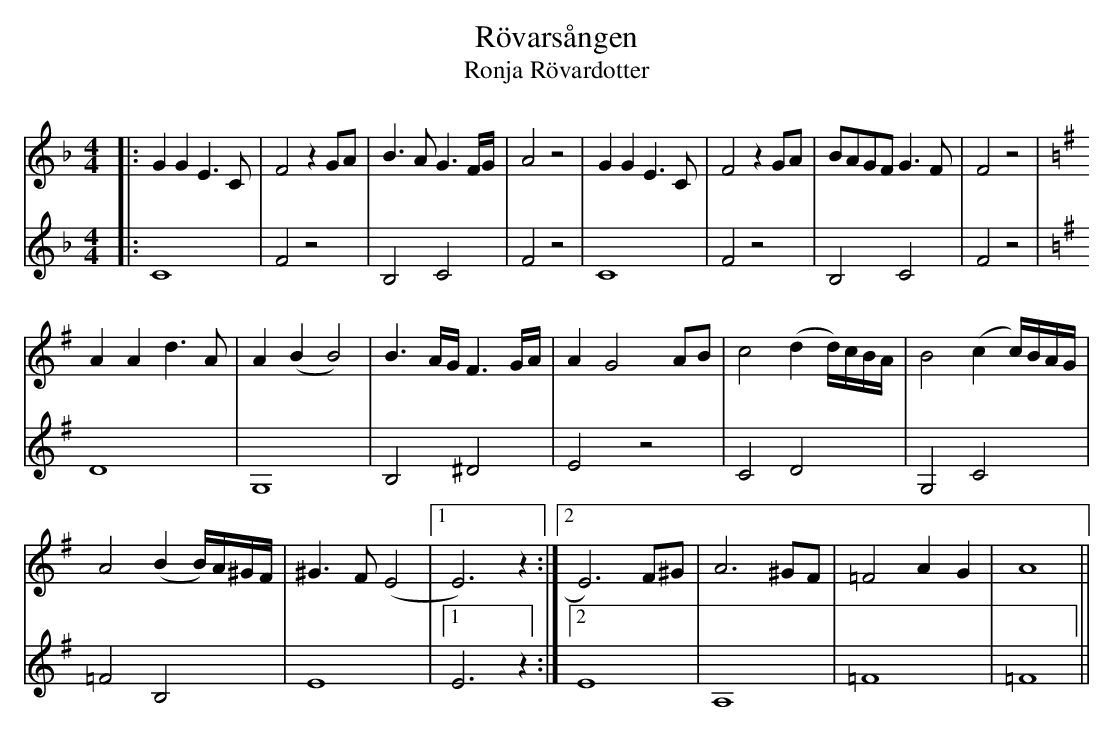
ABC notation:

X:1
T: Rövarsången
T: Ronja Rövardotter
K: F
M: 4/4
L: 1/8
O: Björn Isfält
V: 1
|: G2G2E3C | F4z2GA | B3AG3F/G/ | A4z4 | G2G2E3C | F4z2GA | BAGF G3F | F4z4 |
K: G
A2A2d3A | A2(B2B4) | B3A/G/F3G/A/ | A2G4 AB | c4(d2d/)c/B/A/ | B4(c2c/)B/A/G/ |
A4(B2B/)A/^G/F/ | ^G3F(E4 |1 E6)z2 :|2 E6)F^G | A6^GF | =F4A2G2 | A8 ||
V: 3
|: C8 | F4z4 | B,4C4 | F4z4 | C8 | F4z4 | B,4C4 | F4z4 |
K: G
D8 | G,8 | B,4^D4 | E4z4 | C4D4 | G,4C4 |
=F4B,4 | E8 |1 E6z2 :|2 E8 | A,8 | =F8 | =F8 ||
